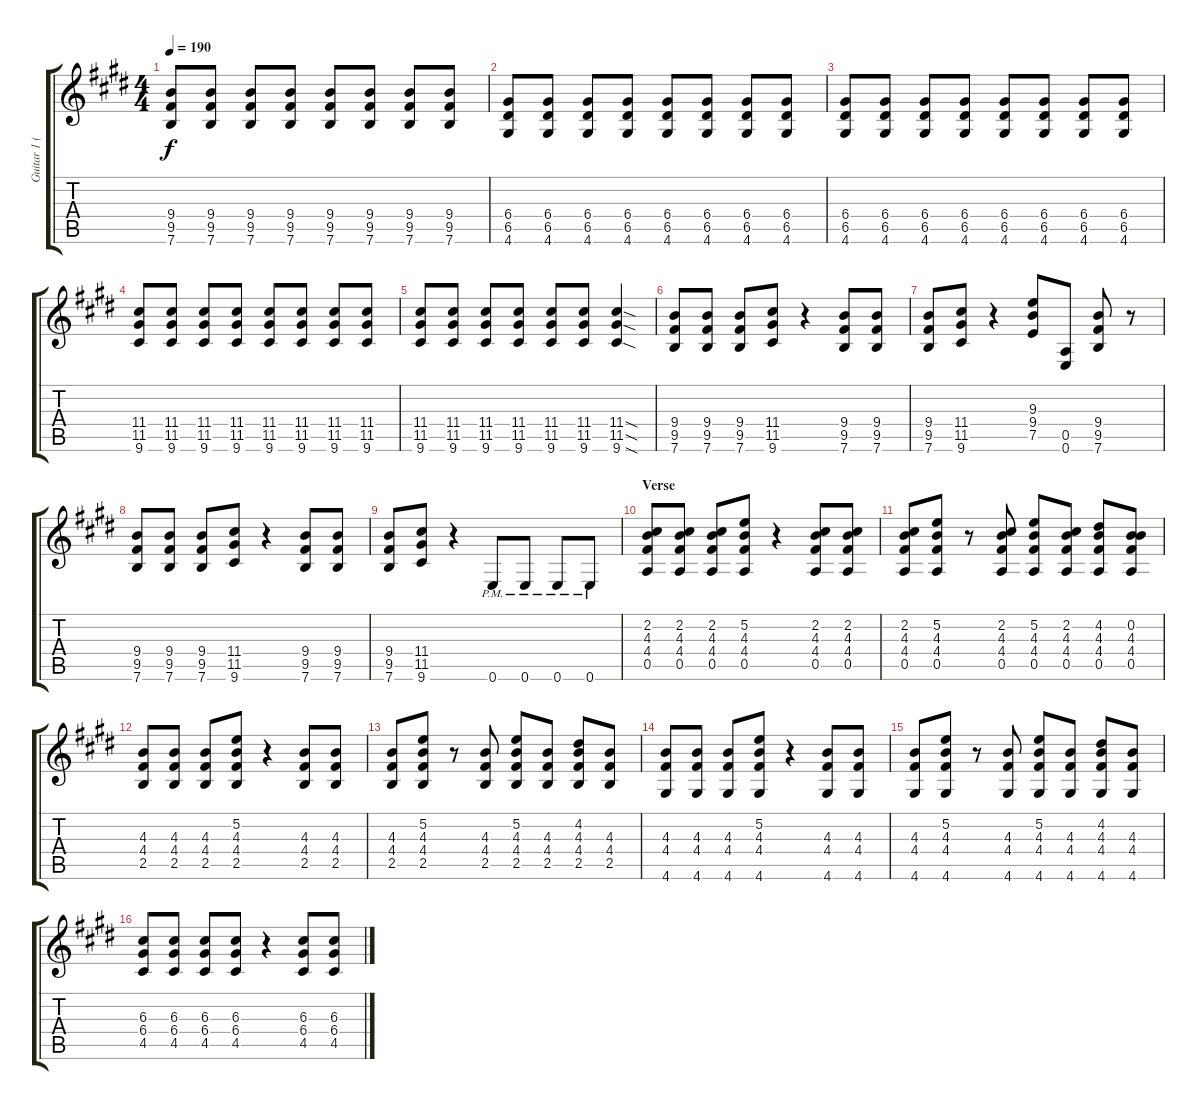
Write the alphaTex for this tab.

\track ("Guitar 1 (Rhythm)" "Guitar 1 (") {instrument distortionguitar}
\staff {score tabs}
\tuning (E4 B3 G3 D3 A2 E2) {hide}
\ts (4 4)
\tempo 190
\clef g2
\ks e
(9.4 9.5 7.6).8{dy f} (9.4 9.5 7.6).8 (9.4 9.5 7.6).8 (9.4 9.5 7.6).8 (9.4 9.5 7.6).8 (9.4 9.5 7.6).8 (9.4 9.5 7.6).8 (9.4 9.5 7.6).8 |
(6.4 6.5 4.6).8 (6.4 6.5 4.6).8 (6.4 6.5 4.6).8 (6.4 6.5 4.6).8 (6.4 6.5 4.6).8 (6.4 6.5 4.6).8 (6.4 6.5 4.6).8 (6.4 6.5 4.6).8 |
(6.4 6.5 4.6).8 (6.4 6.5 4.6).8 (6.4 6.5 4.6).8 (6.4 6.5 4.6).8 (6.4 6.5 4.6).8 (6.4 6.5 4.6).8 (6.4 6.5 4.6).8 (6.4 6.5 4.6).8 |
(11.4 11.5 9.6).8 (11.4 11.5 9.6).8 (11.4 11.5 9.6).8 (11.4 11.5 9.6).8 (11.4 11.5 9.6).8 (11.4 11.5 9.6).8 (11.4 11.5 9.6).8 (11.4 11.5 9.6).8 |
(11.4 11.5 9.6).8 (11.4 11.5 9.6).8 (11.4 11.5 9.6).8 (11.4 11.5 9.6).8 (11.4 11.5 9.6).8 (11.4 11.5 9.6).8 (11.4{sod} 11.5{sod} 9.6{sod}).4 |
(9.4 9.5 7.6).8 (9.4 9.5 7.6).8 (9.4 9.5 7.6).8 (11.4 11.5 9.6).8 r.4 (9.4 9.5 7.6).8 (9.4 9.5 7.6).8 |
(9.4 9.5 7.6).8 (11.4 11.5 9.6).8 r.4 (9.3 9.4 7.5).8 (0.5 0.6).8 (9.4 9.5 7.6).8 r.8 |
(9.4 9.5 7.6).8 (9.4 9.5 7.6).8 (9.4 9.5 7.6).8 (11.4 11.5 9.6).8 r.4 (9.4 9.5 7.6).8 (9.4 9.5 7.6).8 |
(9.4 9.5 7.6).8 (11.4 11.5 9.6).8 r.4 0.6{pm}.8 0.6{pm}.8 0.6{pm}.8 0.6{pm}.8 |
\section ("" "Verse")
(2.2 4.3 4.4 0.5).8 (2.2 4.3 4.4 0.5).8 (2.2 4.3 4.4 0.5).8 (5.2 4.3 4.4 0.5).8 r.4 (2.2 4.3 4.4 0.5).8 (2.2 4.3 4.4 0.5).8 |
(2.2 4.3 4.4 0.5).8 (5.2 4.3 4.4 0.5).8 r.8 (2.2 4.3 4.4 0.5).8 (5.2 4.3 4.4 0.5).8 (2.2 4.3 4.4 0.5).8 (4.2 4.3 4.4 0.5).8 (0.2 4.3 4.4 0.5).8 |
(4.3 4.4 2.5).8 (4.3 4.4 2.5).8 (4.3 4.4 2.5).8 (5.2 4.3 4.4 2.5).8 r.4 (4.3 4.4 2.5).8 (4.3 4.4 2.5).8 |
(4.3 4.4 2.5).8 (5.2 4.3 4.4 2.5).8 r.8 (4.3 4.4 2.5).8 (5.2 4.3 4.4 2.5).8 (4.3 4.4 2.5).8 (4.2 4.3 4.4 2.5).8 (4.3 4.4 2.5).8 |
(4.3 4.4 4.6).8 (4.3 4.4 4.6).8 (4.3 4.4 4.6).8 (5.2 4.3 4.4 4.6).8 r.4 (4.3 4.4 4.6).8 (4.3 4.4 4.6).8 |
(4.3 4.4 4.6).8 (5.2 4.3 4.4 4.6).8 r.8 (4.3 4.4 4.6).8 (5.2 4.3 4.4 4.6).8 (4.3 4.4 4.6).8 (4.2 4.3 4.4 4.6).8 (4.3 4.4 4.6).8 |
(6.3 6.4 4.5).8 (6.3 6.4 4.5).8 (6.3 6.4 4.5).8 (6.3 6.4 4.5).8 r.4 (6.3 6.4 4.5).8 (6.3 6.4 4.5).8
